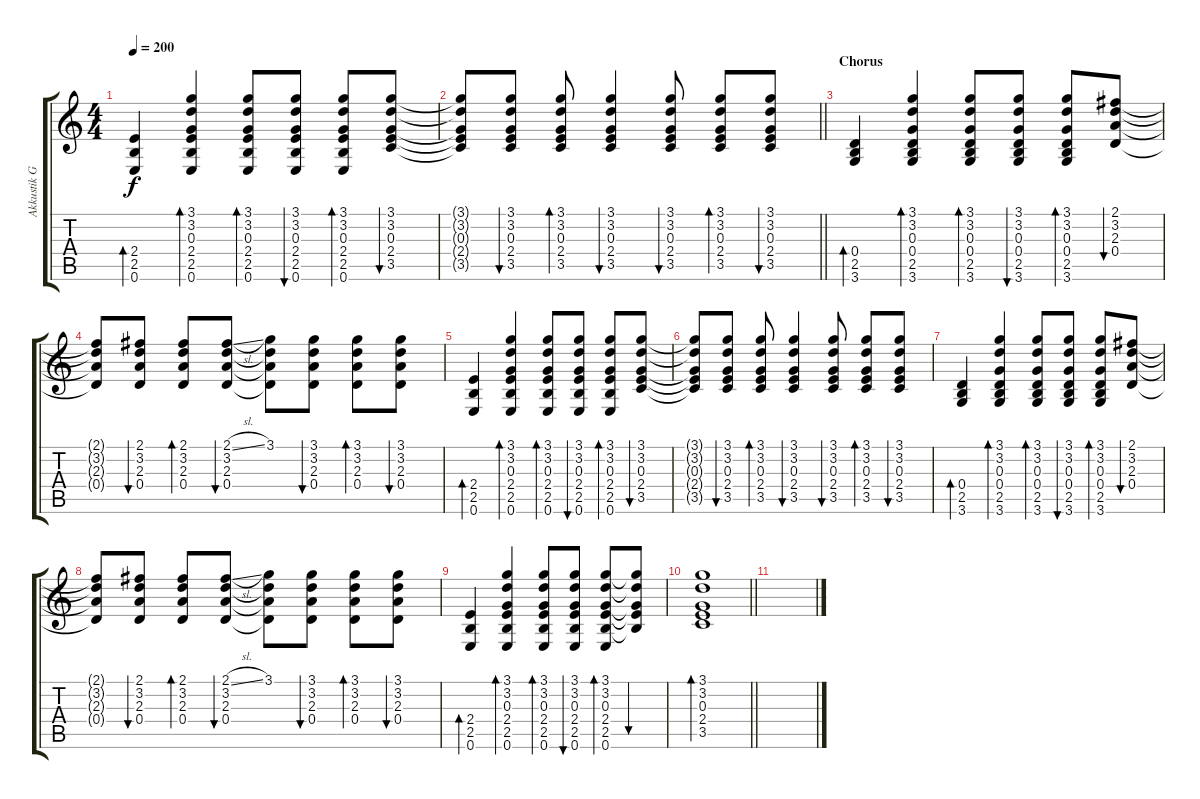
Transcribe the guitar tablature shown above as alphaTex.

\track ("Akkustik Gitarre" "Akkustik G") {instrument acousticguitarsteel}
\staff {score tabs}
\tuning (E4 B3 G3 D3 A2 E2) {hide}
\ts (4 4)
\tempo 200
\clef g2
\ks c
(2.4 2.5 0.6).4{bd 120 dy f} (3.1 3.2 0.3 2.4 2.5 0.6).4{bd 120} (3.1 3.2 0.3 2.4 2.5 0.6).8{bd 120} (3.1 3.2 0.3 2.4 2.5 0.6).8{bu 120} (3.1 3.2 0.3 2.4 2.5 0.6).8{bd 120} (3.1 3.2 0.3 2.4 3.5).8{bu 120} |
\barLineRight lightlight
(3.1{t} 3.2{t} 0.3{t} 2.4{t} 3.5{t}).8 (3.1 3.2 0.3 2.4 3.5).8{bu 120} (3.1 3.2 0.3 2.4 3.5).8{bd 120} (3.1 3.2 0.3 2.4 3.5).4{bu 120} (3.1 3.2 0.3 2.4 3.5).8{bu 120} (3.1 3.2 0.3 2.4 3.5).8{bd 120} (3.1 3.2 0.3 2.4 3.5).8{bu 120} |
\section ("" "Chorus")
(0.4 2.5 3.6).4{bd 120} (3.1 3.2 0.3 0.4 2.5 3.6).4{bd 120} (3.1 3.2 0.3 0.4 2.5 3.6).8{bd 120} (3.1 3.2 0.3 0.4 2.5 3.6).8{bu 120} (3.1 3.2 0.3 0.4 2.5 3.6).8{bd 120} (2.1 3.2 2.3 0.4).8{bu 120} |
(2.1{t} 3.2{t} 2.3{t} 0.4{t}).8 (2.1 3.2 2.3 0.4).8{bu 120} (2.1 3.2 2.3 0.4).8{bd 120} (2.1{sl} 3.2 2.3 0.4).8{bu 120} (3.1 3.2{t} 2.3{t} 0.4{t}).8 (3.1 3.2 2.3 0.4).8{bu 120} (3.1 3.2 2.3 0.4).8{bd 120} (3.1 3.2 2.3 0.4).8{bu 120} |
(2.4 2.5 0.6).4{bd 120} (3.1 3.2 0.3 2.4 2.5 0.6).4{bd 120} (3.1 3.2 0.3 2.4 2.5 0.6).8{bd 120} (3.1 3.2 0.3 2.4 2.5 0.6).8{bu 120} (3.1 3.2 0.3 2.4 2.5 0.6).8{bd 120} (3.1 3.2 0.3 2.4 3.5).8{bu 120} |
(3.1{t} 3.2{t} 0.3{t} 2.4{t} 3.5{t}).8 (3.1 3.2 0.3 2.4 3.5).8{bu 120} (3.1 3.2 0.3 2.4 3.5).8{bd 120} (3.1 3.2 0.3 2.4 3.5).4{bu 120} (3.1 3.2 0.3 2.4 3.5).8{bu 120} (3.1 3.2 0.3 2.4 3.5).8{bd 120} (3.1 3.2 0.3 2.4 3.5).8{bu 120} |
(0.4 2.5 3.6).4{bd 120} (3.1 3.2 0.3 0.4 2.5 3.6).4{bd 120} (3.1 3.2 0.3 0.4 2.5 3.6).8{bd 120} (3.1 3.2 0.3 0.4 2.5 3.6).8{bu 120} (3.1 3.2 0.3 0.4 2.5 3.6).8{bd 120} (2.1 3.2 2.3 0.4).8{bu 120} |
(2.1{t} 3.2{t} 2.3{t} 0.4{t}).8 (2.1 3.2 2.3 0.4).8{bu 120} (2.1 3.2 2.3 0.4).8{bd 120} (2.1{sl} 3.2 2.3 0.4).8{bu 120} (3.1 3.2{t} 2.3{t} 0.4{t}).8 (3.1 3.2 2.3 0.4).8{bu 120} (3.1 3.2 2.3 0.4).8{bd 120} (3.1 3.2 2.3 0.4).8{bu 120} |
(2.4 2.5 0.6).4{bd 120} (3.1 3.2 0.3 2.4 2.5 0.6).4{bd 120} (3.1 3.2 0.3 2.4 2.5 0.6).8{bd 120} (3.1 3.2 0.3 2.4 2.5 0.6).8{bu 120} (3.1 3.2 0.3 2.4 2.5 0.6).8{bd 120} (3.1{t} 3.2{t} 0.3{t} 2.4{t} 2.5{t}).8{bu 120} |
\barLineRight lightlight
(3.1 3.2 0.3 2.4 3.5).1{bd 120} |
\section ("" "")
